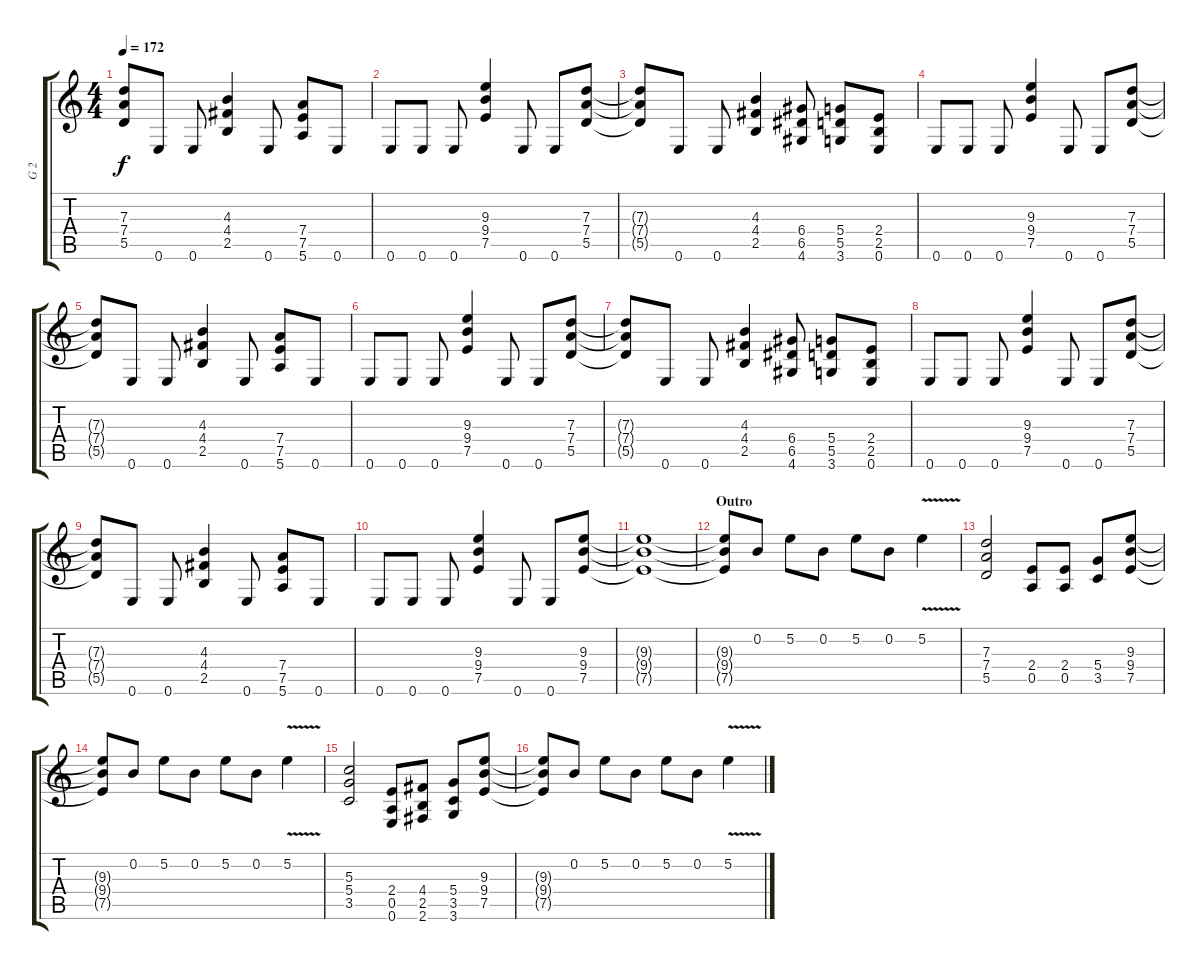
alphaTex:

\track ("G 2" "G 2") {instrument overdrivenguitar}
\staff {score tabs}
\tuning (E4 B3 G3 D3 A2 E2) {hide}
\ts (4 4)
\tempo 172
\clef g2
\ks c
(7.3{t} 7.4{t} 5.5{t}).8{dy f} 0.6.8 0.6.8 (4.3 4.4 2.5).4 0.6.8 (7.4 7.5 5.6).8 0.6.8 |
0.6.8 0.6.8 0.6.8 (9.3 9.4 7.5).4 0.6.8 0.6.8 (7.3 7.4 5.5).8 |
(7.3{t} 7.4{t} 5.5{t}).8 0.6.8 0.6.8 (4.3 4.4 2.5).4 (6.4 6.5 4.6).8 (5.4 5.5 3.6).8 (2.4 2.5 0.6).8 |
0.6.8 0.6.8 0.6.8 (9.3 9.4 7.5).4 0.6.8 0.6.8 (7.3 7.4 5.5).8 |
(7.3{t} 7.4{t} 5.5{t}).8 0.6.8 0.6.8 (4.3 4.4 2.5).4 0.6.8 (7.4 7.5 5.6).8 0.6.8 |
0.6.8 0.6.8 0.6.8 (9.3 9.4 7.5).4 0.6.8 0.6.8 (7.3 7.4 5.5).8 |
(7.3{t} 7.4{t} 5.5{t}).8 0.6.8 0.6.8 (4.3 4.4 2.5).4 (6.4 6.5 4.6).8 (5.4 5.5 3.6).8 (2.4 2.5 0.6).8 |
0.6.8 0.6.8 0.6.8 (9.3 9.4 7.5).4 0.6.8 0.6.8 (7.3 7.4 5.5).8 |
(7.3{t} 7.4{t} 5.5{t}).8 0.6.8 0.6.8 (4.3 4.4 2.5).4 0.6.8 (7.4 7.5 5.6).8 0.6.8 |
0.6.8 0.6.8 0.6.8 (9.3 9.4 7.5).4 0.6.8 0.6.8 (9.3 9.4 7.5).8 |
(9.3{t} 9.4{t} 7.5{t}).1 |
\section ("" "Outro")
(9.3{t} 9.4{t} 7.5{t}).8 0.2.8 5.2.8 0.2.8 5.2.8 0.2.8 5.2{v}.4 |
(7.3 7.4 5.5).2 (2.4 0.5).8 (2.4 0.5).8 (5.4 3.5).8 (9.3 9.4 7.5).8 |
(9.3{t} 9.4{t} 7.5{t}).8 0.2.8 5.2.8 0.2.8 5.2.8 0.2.8 5.2{v}.4 |
(5.3 5.4 3.5).2 (2.4 0.5 0.6).8 (4.4 2.5 2.6).8 (5.4 3.5 3.6).8 (9.3 9.4 7.5).8 |
(9.3{t} 9.4{t} 7.5{t}).8 0.2.8 5.2.8 0.2.8 5.2.8 0.2.8 5.2{v}.4
